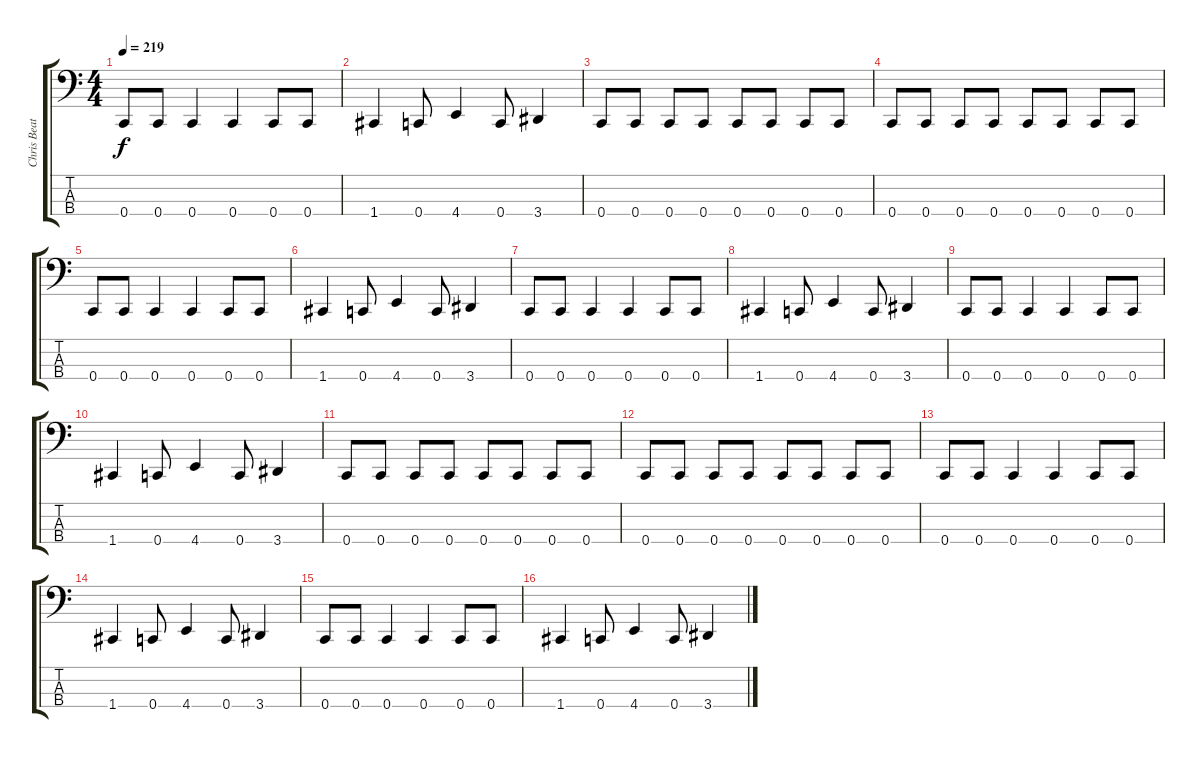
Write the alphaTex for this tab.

\track ("Chris Beattie (Bass)" "Chris Beat") {instrument electricbasspick}
\staff {score tabs}
\tuning (Eb2 Bb1 F1 C1) {hide}
\ts (4 4)
\tempo 219
\clef f4
\ks c
0.4.8{dy f} 0.4.8 0.4.4 0.4.4 0.4.8 0.4.8 |
1.4.4 0.4.8 4.4.4 0.4.8 3.4.4 |
0.4.8 0.4.8 0.4.8 0.4.8 0.4.8 0.4.8 0.4.8 0.4.8 |
0.4.8 0.4.8 0.4.8 0.4.8 0.4.8 0.4.8 0.4.8 0.4.8 |
0.4.8 0.4.8 0.4.4 0.4.4 0.4.8 0.4.8 |
1.4.4 0.4.8 4.4.4 0.4.8 3.4.4 |
0.4.8 0.4.8 0.4.4 0.4.4 0.4.8 0.4.8 |
1.4.4 0.4.8 4.4.4 0.4.8 3.4.4 |
0.4.8 0.4.8 0.4.4 0.4.4 0.4.8 0.4.8 |
1.4.4 0.4.8 4.4.4 0.4.8 3.4.4 |
0.4.8 0.4.8 0.4.8 0.4.8 0.4.8 0.4.8 0.4.8 0.4.8 |
0.4.8 0.4.8 0.4.8 0.4.8 0.4.8 0.4.8 0.4.8 0.4.8 |
0.4.8 0.4.8 0.4.4 0.4.4 0.4.8 0.4.8 |
1.4.4 0.4.8 4.4.4 0.4.8 3.4.4 |
0.4.8 0.4.8 0.4.4 0.4.4 0.4.8 0.4.8 |
1.4.4 0.4.8 4.4.4 0.4.8 3.4.4
